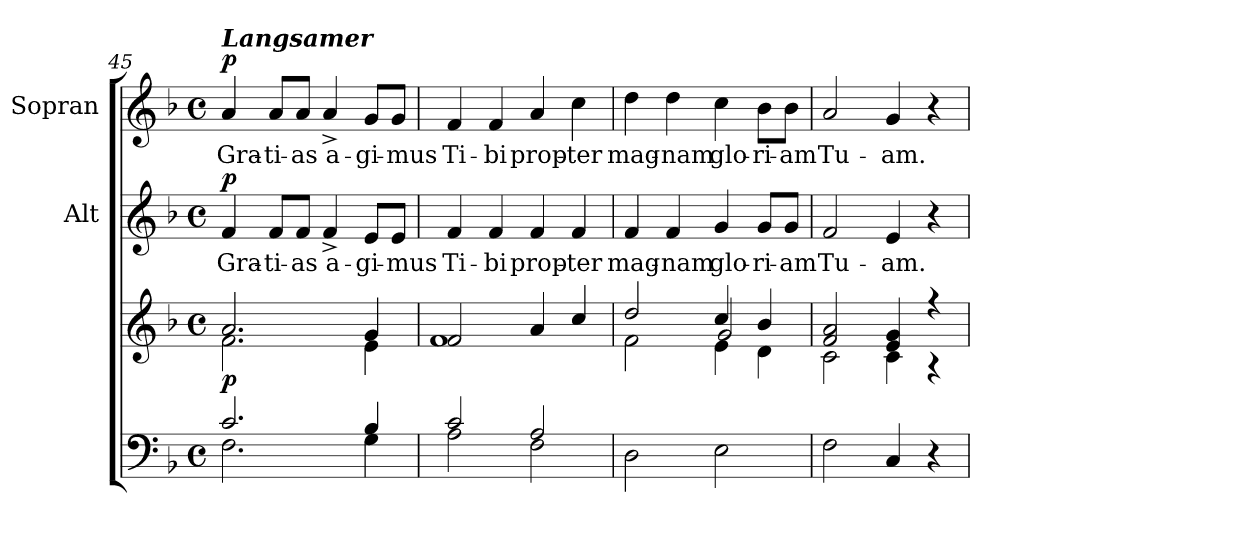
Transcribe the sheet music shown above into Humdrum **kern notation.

**kern	**kern	**dynam	**kern	**text	**dynam	**kern	**text	**dynam
*part3	*part3	*part3	*part2	*part2	*part2	*part1	*part1	*part1
*staff4	*staff3	*staff3/4	*staff2	*staff2	*staff2	*staff1	*staff1	*staff1
*	*	*	*I"Alt	*	*	*I"Sopran	*	*
*clefF4	*clefG2	*	*clefG2	*	*	*clefG2	*	*
*k[b-]	*k[b-]	*	*k[b-]	*	*	*k[b-]	*	*
*F:	*F:	*	*F:	*	*	*F:	*	*
*M4/4	*M4/4	*	*M4/4	*	*	*M4/4	*	*
*met(c)	*met(c)	*	*met(c)	*	*	*met(c)	*	*
=45	=45	=45	=45	=45	=45	=45	=45	=45
*^	*^	*	*	*	*	*	*	*
!	!	!	!	!	!	!	!	!LO:TX:a:Bi:t=Langsamer	!	!
!	!	!	!	!LO:DY:b	!	!LO:LY:b	!LO:DY:a	!	!LO:LY:b	!LO:DY:a
2.c/	2.F\	2.a/	2.f\	p	4f/	Gra-	p	4a/	Gra-	p
!	!	!	!	!	!	!LO:LY:b	!	!	!LO:LY:b	!
.	.	.	.	.	8f/L	-ti-	.	8a/L	-ti-	.
!	!	!	!	!	!	!LO:LY:b	!	!	!LO:LY:b	!
.	.	.	.	.	8f/J	-as	.	8a/J	-as	.
!	!	!	!	!	!	!LO:LY:b	!	!	!LO:LY:b	!
.	.	.	.	.	4f^>/	a-	.	4a^>/	a-	.
!	!	!	!	!	!	!LO:LY:b	!	!	!LO:LY:b	!
4B-/	4G\	4g/	4e\	.	8e/L	-gi-	.	8g/L	-gi-	.
!	!	!	!	!	!	!LO:LY:b	!	!	!LO:LY:b	!
.	.	.	.	.	8e/J	-mus	.	8g/J	-mus	.
!!LO:LB:g=z
=46	=46	=46	=46	=46	=46	=46	=46	=46	=46	=46
!	!	!	!	!	!	!LO:LY:b	!	!	!LO:LY:b	!
2c/	2A\	2f/	1f	.	4f/	Ti-	.	4f/	Ti-	.
!	!	!	!	!	!	!LO:LY:b	!	!	!LO:LY:b	!
.	.	.	.	.	4f/	-bi	.	4f/	-bi	.
!	!	!	!	!	!	!LO:LY:b	!	!	!LO:LY:b	!
2A/	2F\	4a/	.	.	4f/	prop-	.	4a/	prop-	.
!	!	!	!	!	!	!LO:LY:b	!	!	!LO:LY:b	!
.	.	4cc/	.	.	4f/	-ter	.	4cc\	-ter	.
*v	*v	*	*	*	*	*	*	*	*	*
=47	=47	=47	=47	=47	=47	=47	=47	=47	=47
*	*	*^	*	*	*	*	*	*	*
!	!	!	!	!	!	!LO:LY:b	!	!	!LO:LY:b	!
2D\	2dd/	2f\	2ryy	.	4f/	mag-	.	4dd\	mag-	.
!	!	!	!	!	!	!LO:LY:b	!	!	!LO:LY:b	!
.	.	.	.	.	4f/	-nam	.	4dd\	-nam	.
!	!	!	!	!	!	!LO:LY:b	!	!	!LO:LY:b	!
2E\	4cc/	4e\	2g/	.	4g/	glo-	.	4cc\	glo-	.
!	!	!	!	!	!	!LO:LY:b	!	!	!LO:LY:b	!
.	4b-/	4d\	.	.	8g/L	-ri-	.	8b-\L	-ri-	.
!	!	!	!	!	!	!LO:LY:b	!	!	!LO:LY:b	!
.	.	.	.	.	8g/J	-am	.	8b-\J	-am	.
*	*	*v	*v	*	*	*	*	*	*	*
=48	=48	=48	=48	=48	=48	=48	=48	=48	=48
!	!	!	!	!	!LO:LY:b	!	!	!LO:LY:b	!
2F\	2f/ 2a/	2c\	.	2f/	Tu-	.	2a/	Tu-	.
!	!	!	!	!	!LO:LY:b	!	!	!LO:LY:b	!
4C/	4e/ 4g/	4c\	.	4e/	-am.	.	4g/	-am.	.
4r	4r	4r	.	4r	.	.	4r	.	.
*	*v	*v	*	*	*	*	*	*	*
=	=	=	=	=	=	=	=	=
*-	*-	*-	*-	*-	*-	*-	*-	*-
